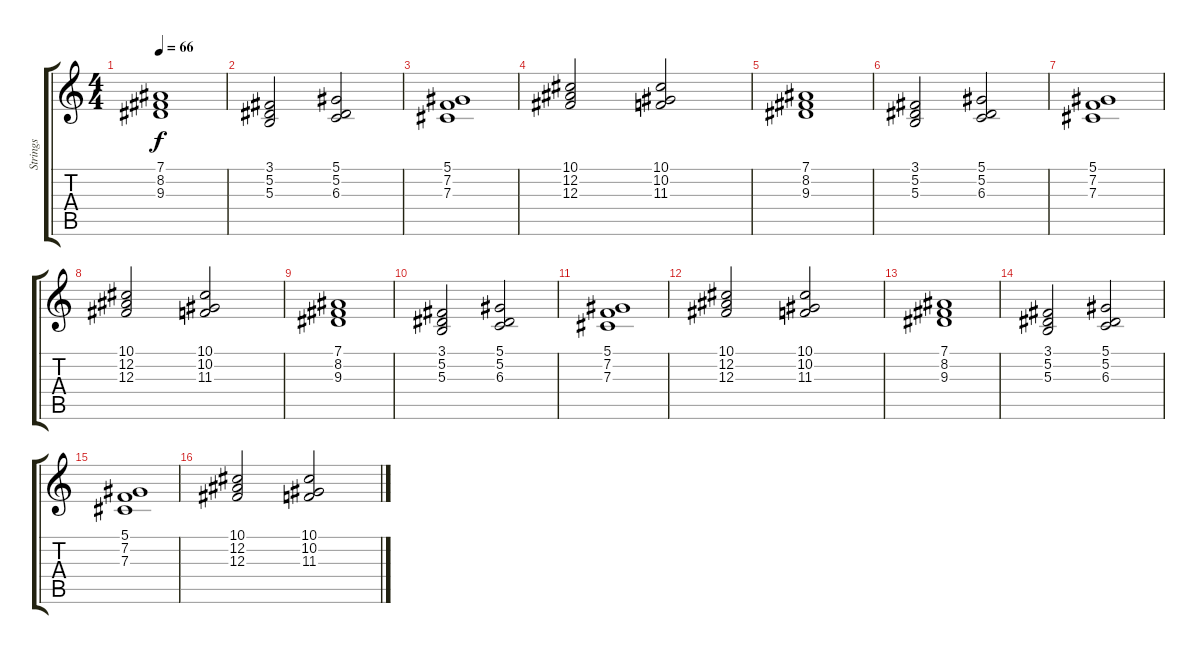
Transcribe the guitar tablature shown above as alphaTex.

\track ("Strings" "Strings") {instrument synthstrings1}
\staff {score tabs}
\tuning (Eb4 Bb3 Gb3 Db3 Ab2 Eb2) {hide}
\ts (4 4)
\tempo 66
\clef g2
\ks c
(7.1 8.2 9.3).1{dy f} |
(3.1 5.2 5.3).2 (5.1 5.2 6.3).2 |
(5.1 7.2 7.3).1 |
(10.1 12.2 12.3).2 (10.1 10.2 11.3).2 |
(7.1 8.2 9.3).1{volume 13} |
(3.1 5.2 5.3).2{volume 12} (5.1 5.2 6.3).2{volume 11} |
(5.1 7.2 7.3).1 |
(10.1 12.2 12.3).2{volume 10} (10.1 10.2 11.3).2{volume 10} |
(7.1 8.2 9.3).1{volume 9} |
(3.1 5.2 5.3).2{volume 8} (5.1 5.2 6.3).2{volume 7} |
(5.1 7.2 7.3).1{volume 7} |
(10.1 12.2 12.3).2{volume 6} (10.1 10.2 11.3).2{volume 5} |
(7.1 8.2 9.3).1{volume 5} |
(3.1 5.2 5.3).2{volume 3} (5.1 5.2 6.3).2{volume 3} |
(5.1 7.2 7.3).1{volume 2} |
(10.1 12.2 12.3).2{volume 2} (10.1 10.2 11.3).2
